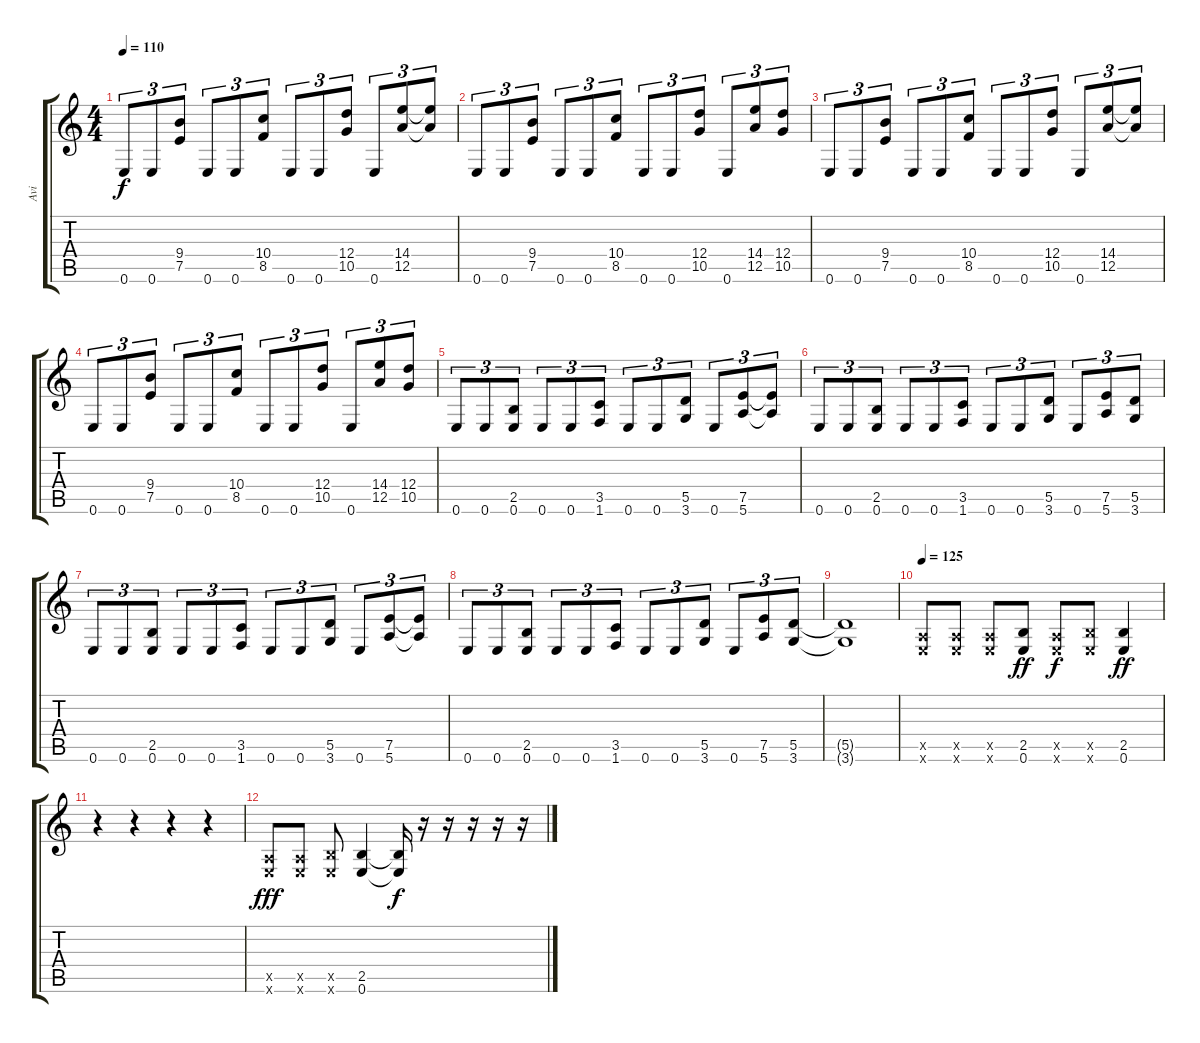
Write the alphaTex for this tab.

\track ("Avi" "Avi") {instrument overdrivenguitar}
\staff {score tabs}
\tuning (E4 B3 G3 D3 A2 E2) {hide}
\ts (4 4)
\tempo 110
\clef g2
\ks c
0.6.8{tu (3 2) dy f} 0.6.8{tu (3 2)} (9.4 7.5).8{tu (3 2)} 0.6.8{tu (3 2)} 0.6.8{tu (3 2)} (10.4 8.5).8{tu (3 2)} 0.6.8{tu (3 2)} 0.6.8{tu (3 2)} (12.4 10.5).8{tu (3 2)} 0.6.8{tu (3 2)} (14.4 12.5).8{tu (3 2)} (14.4{t} 12.5{t}).8{tu (3 2)} |
0.6.8{tu (3 2)} 0.6.8{tu (3 2)} (9.4 7.5).8{tu (3 2)} 0.6.8{tu (3 2)} 0.6.8{tu (3 2)} (10.4 8.5).8{tu (3 2)} 0.6.8{tu (3 2)} 0.6.8{tu (3 2)} (12.4 10.5).8{tu (3 2)} 0.6.8{tu (3 2)} (14.4 12.5).8{tu (3 2)} (12.4 10.5).8{tu (3 2)} |
0.6.8{tu (3 2)} 0.6.8{tu (3 2)} (9.4 7.5).8{tu (3 2)} 0.6.8{tu (3 2)} 0.6.8{tu (3 2)} (10.4 8.5).8{tu (3 2)} 0.6.8{tu (3 2)} 0.6.8{tu (3 2)} (12.4 10.5).8{tu (3 2)} 0.6.8{tu (3 2)} (14.4 12.5).8{tu (3 2)} (14.4{t} 12.5{t}).8{tu (3 2)} |
0.6.8{tu (3 2)} 0.6.8{tu (3 2)} (9.4 7.5).8{tu (3 2)} 0.6.8{tu (3 2)} 0.6.8{tu (3 2)} (10.4 8.5).8{tu (3 2)} 0.6.8{tu (3 2)} 0.6.8{tu (3 2)} (12.4 10.5).8{tu (3 2)} 0.6.8{tu (3 2)} (14.4 12.5).8{tu (3 2)} (12.4 10.5).8{tu (3 2)} |
0.6.8{tu (3 2)} 0.6.8{tu (3 2)} (2.5 0.6).8{tu (3 2)} 0.6.8{tu (3 2)} 0.6.8{tu (3 2)} (3.5 1.6).8{tu (3 2)} 0.6.8{tu (3 2)} 0.6.8{tu (3 2)} (5.5 3.6).8{tu (3 2)} 0.6.8{tu (3 2)} (7.5 5.6).8{tu (3 2)} (7.5{t} 5.6{t}).8{tu (3 2)} |
0.6.8{tu (3 2)} 0.6.8{tu (3 2)} (2.5 0.6).8{tu (3 2)} 0.6.8{tu (3 2)} 0.6.8{tu (3 2)} (3.5 1.6).8{tu (3 2)} 0.6.8{tu (3 2)} 0.6.8{tu (3 2)} (5.5 3.6).8{tu (3 2)} 0.6.8{tu (3 2)} (7.5 5.6).8{tu (3 2)} (5.5 3.6).8{tu (3 2)} |
0.6.8{tu (3 2)} 0.6.8{tu (3 2)} (2.5 0.6).8{tu (3 2)} 0.6.8{tu (3 2)} 0.6.8{tu (3 2)} (3.5 1.6).8{tu (3 2)} 0.6.8{tu (3 2)} 0.6.8{tu (3 2)} (5.5 3.6).8{tu (3 2)} 0.6.8{tu (3 2)} (7.5 5.6).8{tu (3 2)} (7.5{t} 5.6{t}).8{tu (3 2)} |
0.6.8{tu (3 2)} 0.6.8{tu (3 2)} (2.5 0.6).8{tu (3 2)} 0.6.8{tu (3 2)} 0.6.8{tu (3 2)} (3.5 1.6).8{tu (3 2)} 0.6.8{tu (3 2)} 0.6.8{tu (3 2)} (5.5 3.6).8{tu (3 2)} 0.6.8{tu (3 2)} (7.5 5.6).8{tu (3 2)} (5.5 3.6).8{tu (3 2)} |
(5.5{t} 3.6{t}).1 |
\tempo 125
(0.5{x} 0.6{x}).8{volume 16 instrument distortionguitar} (0.5{x} 0.6{x}).8 (0.5{x} 0.6{x}).8 (2.5 0.6).8{dy ff} (0.5{x} 0.6{x}).8{dy f} (2.5{x} 0.6{x}).8 (2.5 0.6).4{dy ff} |
r.4 r.4 r.4 r.4 |
(0.5{x} 0.6{x}).8{dy fff balance 16} (0.5{x} 0.6{x}).8 (2.5{x} 0.6{x}).8 (2.5 0.6).4 (2.5{t} 0.6{t}).16{dy f} r.16 r.16 r.16 r.16 r.16
